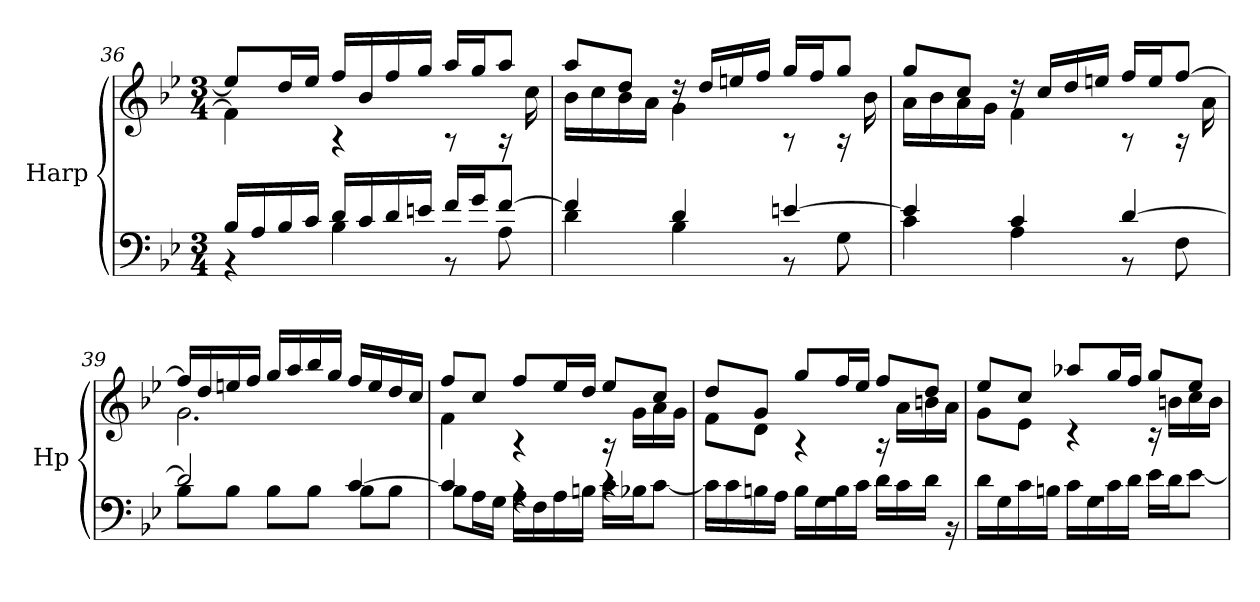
**kern	**kern
*part1	*part1
*staff2	*staff1
*I"Harp	*
*I'Hp	*
*clefF4	*clefG2
*k[b-e-]	*k[b-e-]
*M3/4	*M3/4
=36	=36
*^	*^
16B-/LL	4r	8ee-/L]	4f\]
16A/	.	.	.
16B-/	.	16dd/L	.
16c/JJ	.	16ee-/JJ	.
16d/LL	4B-\	16ff/LL	4rA
16c/	.	16b-/	.
16d/	.	16ff/	.
16en/JJ	.	16gg/JJ	.
16f/LL	8r	16aa/LL	8rA
16g/J	.	16gg/J	.
[8f/J	8A\	8aa/J	16rA
.	.	.	16cc\
!!LO:LB:g=z	!!
=37	=37	=37	=37
4f/]	4d\	8aa/L	16b-\LL
.	.	.	16cc\
.	.	8dd/J	16b-\
.	.	.	16a\JJ
4d/	4B-\	16rdd	4g\
.	.	16dd/LL	.
.	.	16een/	.
.	.	16ff/JJ	.
[4en/	8r	16gg/LL	8rA
.	.	16ff/J	.
.	8G\	8gg/J	16rA
.	.	.	16b-\
=38	=38	=38	=38
4e/]	4c\	8gg/L	16a\LL
.	.	.	16b-\
.	.	8cc/J	16a\
.	.	.	16g\JJ
4c/	4A\	16rdd	4f\
.	.	16cc/LL	.
.	.	16dd/	.
.	.	16een/JJ	.
[4d/	8r	16ff/LL	8rA
.	.	16ee/J	.
.	8F\	[8ff/J	16rA
.	.	.	16a\
=39	=39	=39	=39
2d/]	8B-\L	16ff/LL]	2.g\
.	.	16dd/	.
.	8B-\J	16een/	.
.	.	16ff/JJ	.
.	8B-\L	16gg/LL	.
.	.	16aa/	.
.	8B-\J	16bb-/	.
.	.	16gg/JJ	.
[4c/	8B-\L	16ff/LL	.
.	.	16ee/	.
.	8B-\J	16dd/	.
.	.	16cc/JJ	.
!!LO:LB:g=z	!!
=40	=40	=40	=40
4c/]	8B-\L	8ff/L	4f\
.	16A\L	8cc/J	.
.	16G\JJ	.	.
4rA	16A\LL	8ff/L	4rA
.	16F\	.	.
.	16A\	16ee-/L	.
.	16Bn\JJ	16dd/JJ	.
4rc	16c\LL	8ee-/L	16rA
.	16B-X\J	.	16g\LL
.	[8c\J	8cc/J	16a\
.	.	.	16g\JJ
=41	=41	=41	=41
2.rA	16c\LL]	8dd/L	8f\L
.	16c\	.	.
.	16Bn\	8g/J	8d\J
.	16A\JJ	.	.
.	16B\LL	8gg/L	4rA
.	16G\	.	.
.	16B\	16ff/L	.
.	16c\JJ	16ee-/JJ	.
.	16d\LL	8ff/L	16rA
.	16c\	.	16a\LL
.	16d\JJ	8dd/J	16bn\
.	16r	.	16a\JJ
=42	=42	=42	=42
2.rA	16d\LL	8ee-/L	8g\L
.	16G\	.	.
.	16c\	8cc/J	8e-\J
.	16Bn\JJ	.	.
.	16c\LL	8aa-X/L	4rc
.	16G\	.	.
.	16c\	16gg/L	.
.	16d\JJ	16ff/JJ	.
.	16e-\LL	8gg/L	16rc
.	16d\J	.	16bn\LL
.	[8e-\J	8ee-/J	16cc\
.	.	.	16b\JJ
*v	*v	*	*
*	*v	*v
=	=
*-	*-
